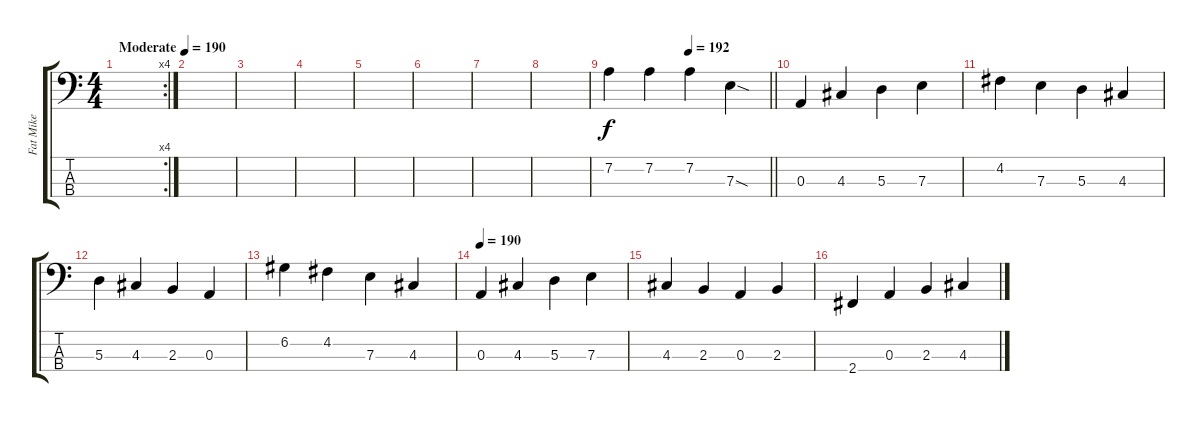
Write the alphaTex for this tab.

\track ("Fat Mike" "Fat Mike") {instrument electricbasspick}
\staff {score tabs}
\tuning (G2 D2 A1 E1) {hide}
\rc 4
\ts (4 4)
\tempo (190 "Moderate")
\clef f4
\ks c
|
|
|
|
|
|
|
|
\tempo (192 0.5)
\barLineRight lightlight
7.2.4 7.2.4 7.2.4 7.3{sod}.4 |
\section ("" "")
0.3.4 4.3.4 5.3.4 7.3.4 |
4.2.4 7.3.4 5.3.4 4.3.4 |
5.3.4 4.3.4 2.3.4 0.3.4 |
6.2.4 4.2.4 7.3.4 4.3.4 |
\tempo 190
0.3.4 4.3.4 5.3.4 7.3.4 |
4.3.4 2.3.4 0.3.4 2.3.4 |
2.4.4 0.3.4 2.3.4 4.3.4
